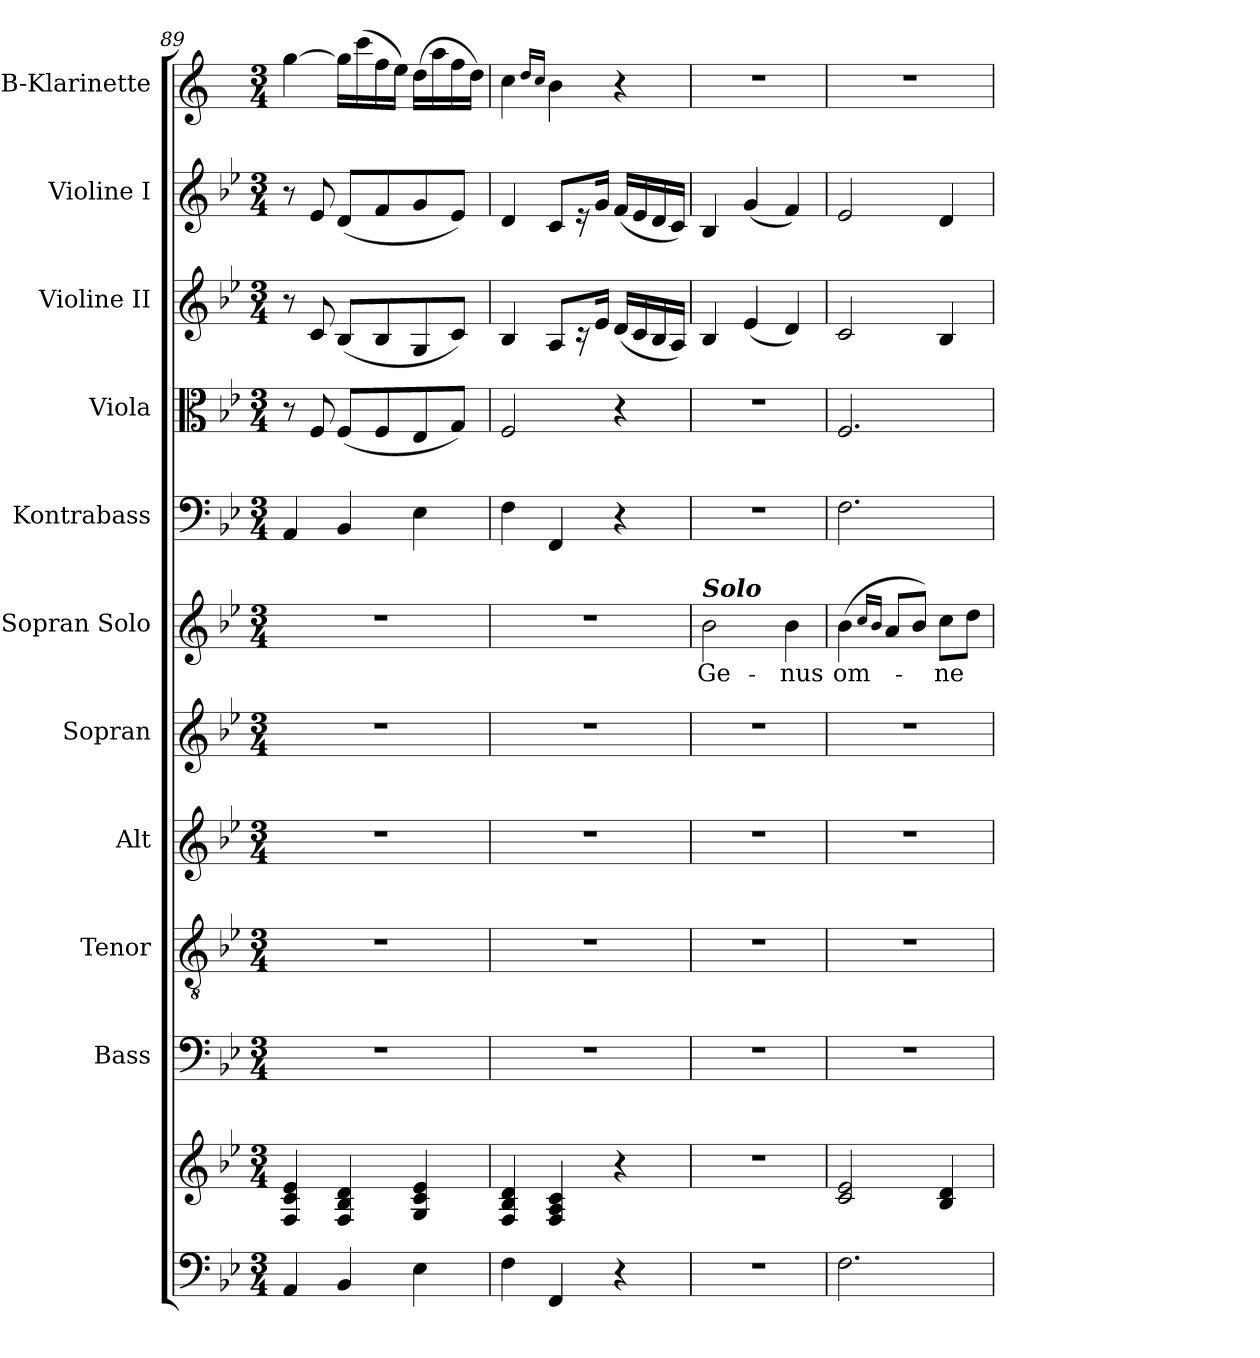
**kern	**kern	**kern	**kern	**kern	**kern	**kern	**text	**kern	**kern	**kern	**kern	**kern
*part11	*part11	*part10	*part9	*part8	*part7	*part6	*part6	*part5	*part4	*part3	*part2	*part1
*staff12	*staff11	*staff10	*staff9	*staff8	*staff7	*staff6	*staff6	*staff5	*staff4	*staff3	*staff2	*staff1
*	*	*I"Bass	*I"Tenor	*I"Alt	*I"Sopran	*I"Sopran Solo	*	*I"Kontrabass	*I"Viola	*I"Violine II	*I"Violine I	*I"B-Klarinette
*	*	*I'B.	*I'T.	*I'A.	*I'S.	*I'Solo	*	*I'Kb.	*I'Vla.	*I'Vl. II	*I'Vl. I	*I'B Kl.
*clefF4	*clefG2	*clefF4	*clefGv2	*clefG2	*clefG2	*clefG2	*	*clefF4	*clefC3	*clefG2	*clefG2	*clefG2
*	*	*	*	*	*	*	*	*ITrd7c12	*	*	*	*ITrd1c2
*k[b-e-]	*k[b-e-]	*k[b-e-]	*k[b-e-]	*k[b-e-]	*k[b-e-]	*k[b-e-]	*	*k[b-e-]	*k[b-e-]	*k[b-e-]	*k[b-e-]	*k[b-e-]
*B-:	*B-:	*B-:	*B-:	*B-:	*B-:	*B-:	*	*B-:	*B-:	*B-:	*B-:	*B-:
*M3/4	*M3/4	*M3/4	*M3/4	*M3/4	*M3/4	*M3/4	*	*M3/4	*M3/4	*M3/4	*M3/4	*M3/4
=89	=89	=89	=89	=89	=89	=89	=89	=89	=89	=89	=89	=89
4AA/	4F/ 4c/ 4e-/	2.r	2.r	2.r	2.r	2.r	.	4AAA/	8r	8r	8r	[4ff\
.	.	.	.	.	.	.	.	.	8F/	8c/	8e-/	.
4BB-/	4F/ 4B-/ 4d/	.	.	.	.	.	.	4BBB-/	(<8F/L	(<8B-/L	(<8d/L	16ff\LL]
.	.	.	.	.	.	.	.	.	.	.	.	(>16bb-\
.	.	.	.	.	.	.	.	.	8F/	8B-/	8f/	16ee-\
.	.	.	.	.	.	.	.	.	.	.	.	16dd\JJ)
4E-\	4G/ 4c/ 4e-/	.	.	.	.	.	.	4EE-\	8E-/	8G/	8g/	(>16cc\LL
.	.	.	.	.	.	.	.	.	.	.	.	16gg\
.	.	.	.	.	.	.	.	.	8G/J)	8c/J)	8e-/J)	16ee-\
.	.	.	.	.	.	.	.	.	.	.	.	16cc\JJ)
=90	=90	=90	=90	=90	=90	=90	=90	=90	=90	=90	=90	=90
4F\	4F/ 4B-/ 4d/	2.r	2.r	2.r	2.r	2.r	.	4FF\	2F/	4B-/	4d/	4b-\
.	.	.	.	.	.	.	.	.	.	.	.	16qcc/LL
.	.	.	.	.	.	.	.	.	.	.	.	16qb-/JJ
4FF/	4F/ 4A/ 4c/	.	.	.	.	.	.	4FFF/	.	8A/L	8c/L	4a\
.	.	.	.	.	.	.	.	.	.	16r	16r	.
.	.	.	.	.	.	.	.	.	.	16e-/Jk	16g/Jk	.
4r	4r	.	.	.	.	.	.	4r	4r	(<16d/LL	(<16f/LL	4r
.	.	.	.	.	.	.	.	.	.	16c/	16e-/	.
.	.	.	.	.	.	.	.	.	.	16B-/	16d/	.
.	.	.	.	.	.	.	.	.	.	16A/JJ)	16c/JJ)	.
=91	=91	=91	=91	=91	=91	=91	=91	=91	=91	=91	=91	=91
!	!	!	!	!	!	!LO:TX:a:Bi:t=Solo	!	!	!	!	!	!
!	!	!	!	!	!	!	!LO:LY:b	!	!	!	!	!
2.r	2.r	2.r	2.r	2.r	2.r	2b-\	Ge-	2.r	2.r	4B-/	4B-/	2.r
.	.	.	.	.	.	.	.	.	.	(<4e-/	(<4g/	.
!	!	!	!	!	!	!	!LO:LY:b	!	!	!	!	!
.	.	.	.	.	.	4b-\	-nus	.	.	4d/)	4f/)	.
=92	=92	=92	=92	=92	=92	=92	=92	=92	=92	=92	=92	=92
!	!	!	!	!	!	!	!LO:LY:b	!	!	!	!	!
2.F\	2c/ 2e-/	2.r	2.r	2.r	2.r	(>4b-\	om-	2.FF\	2.F/	2c/	2e-/	2.r
.	.	.	.	.	.	16qcc/LL	.	.	.	.	.	.
.	.	.	.	.	.	16qb-/JJ	.	.	.	.	.	.
.	.	.	.	.	.	8a/L	.	.	.	.	.	.
.	.	.	.	.	.	8b-/J)	.	.	.	.	.	.
!	!	!	!	!	!	!	!LO:LY:b	!	!	!	!	!
.	4B-/ 4d/	.	.	.	.	8cc\L	-ne	.	.	4B-/	4d/	.
.	.	.	.	.	.	8dd\J	.	.	.	.	.	.
=	=	=	=	=	=	=	=	=	=	=	=	=
*-	*-	*-	*-	*-	*-	*-	*-	*-	*-	*-	*-	*-
